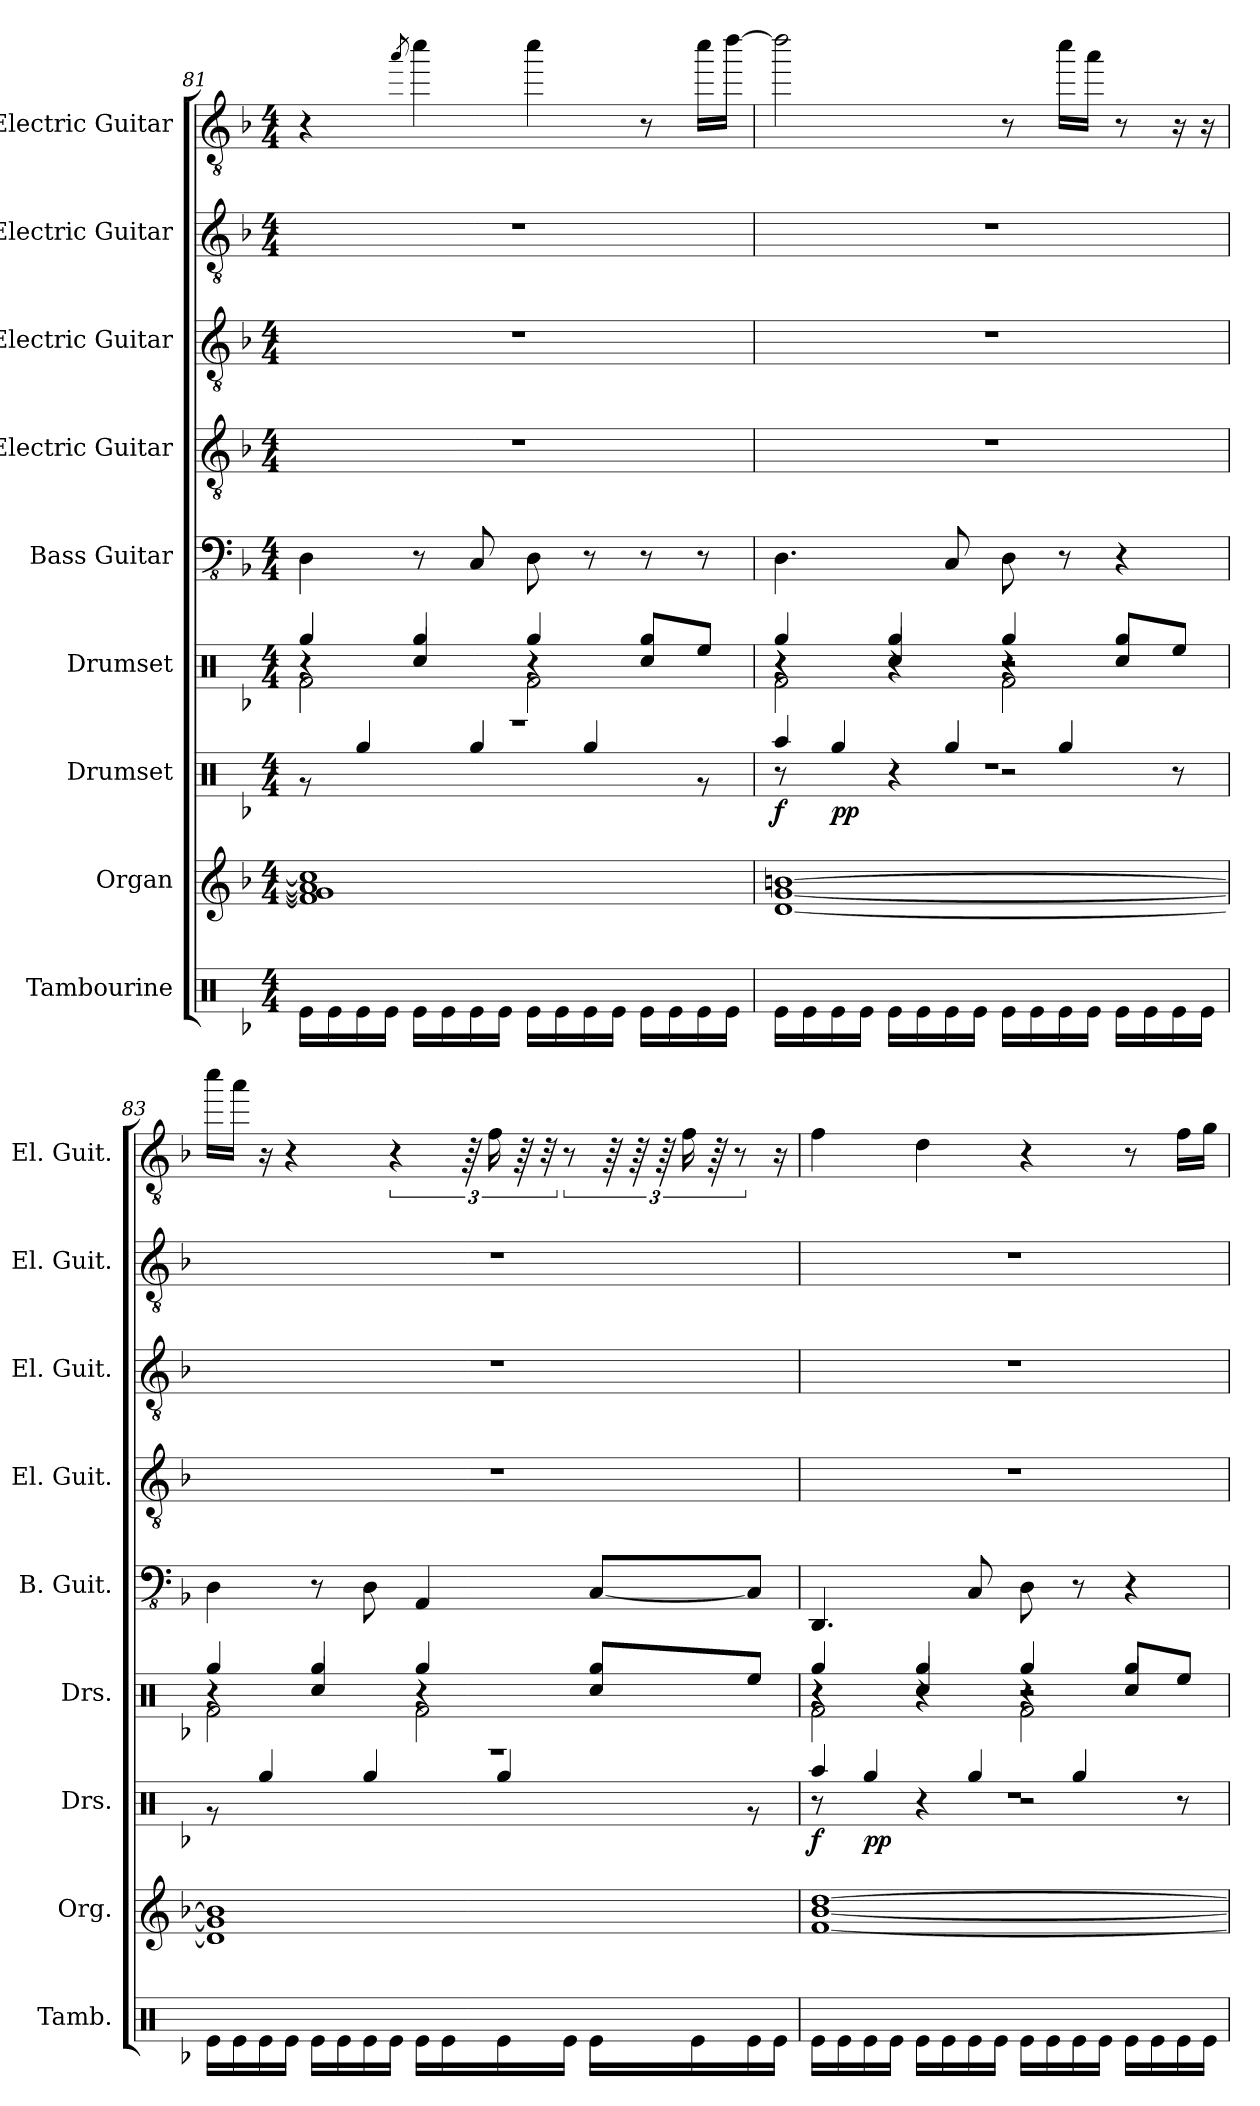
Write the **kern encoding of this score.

**kern	**kern	**kern	**dynam	**kern	**kern	**kern	**kern	**kern	**kern
*part9	*part8	*part7	*part7	*part6	*part5	*part4	*part3	*part2	*part1
*staff9	*staff8	*staff7	*staff7	*staff6	*staff5	*staff4	*staff3	*staff2	*staff1
*I"Tambourine	*I"Organ	*I"Drumset	*	*I"Drumset	*I"Bass Guitar	*I"Electric Guitar	*I"Electric Guitar	*I"Electric Guitar	*I"Electric Guitar
*I'Tamb.	*I'Org.	*I'Drs.	*	*I'Drs.	*I'B. Guit.	*I'El. Guit.	*I'El. Guit.	*I'El. Guit.	*I'El. Guit.
*clefX	*clefG2	*clefX	*	*clefX	*clefFv4	*clefGv2	*clefGv2	*clefGv2	*clefGv2
*k[b-]	*k[b-]	*k[b-]	*	*k[b-]	*k[b-]	*k[b-]	*k[b-]	*k[b-]	*k[b-]
*M4/4	*M4/4	*M4/4	*	*M4/4	*M4/4	*M4/4	*M4/4	*M4/4	*M4/4
=81	=81	=81	=81	=81	=81	=81	=81	=81	=81
*	*	*^	*	*^	*	*	*	*	*
*	*	*	*	*	*	*^	*	*	*	*	*
16Re\LL	1f] 1g] 1a] 1cc]	1r	8r	.	4r	2Rf\	4Rgg/	4DD\	1r	1r	1r	4r
16Re\	.	.	.	.	.	.	.	.	.	.	.	.
16Re\	.	.	4Rgg/	.	.	.	.	.	.	.	.	.
16Re\JJ	.	.	.	.	.	.	.	.	.	.	.	.
.	.	.	.	.	.	.	.	.	.	.	.	8qaa/
16Re\LL	.	.	.	.	4Rcc/	.	4Rgg/	8r	.	.	.	4ccc\
16Re\	.	.	.	.	.	.	.	.	.	.	.	.
16Re\	.	.	4Rgg/	.	.	.	.	8CC/	.	.	.	.
16Re\JJ	.	.	.	.	.	.	.	.	.	.	.	.
16Re\LL	.	.	.	.	4r	2Rf\	4Rgg/	8DD\	.	.	.	4ccc\
16Re\	.	.	.	.	.	.	.	.	.	.	.	.
16Re\	.	.	4Rgg/	.	.	.	.	8r	.	.	.	.
16Re\JJ	.	.	.	.	.	.	.	.	.	.	.	.
16Re\LL	.	.	.	.	4Rcc/	.	8Rgg/L	8r	.	.	.	8r
16Re\	.	.	.	.	.	.	.	.	.	.	.	.
16Re\	.	.	8r	.	.	.	8Ree/J	8r	.	.	.	16ccc\LL
16Re\JJ	.	.	.	.	.	.	.	.	.	.	.	[16ddd\JJ
!!LO:PB:g=z
=82	=82	=82	=82	=82	=82	=82	=82	=82	=82	=82	=82	=82
*	*	*	*^	*	*	*	*^	*	*	*	*	*
!	!	!	!	!	!LO:DY:b	!	!	!	!	!	!	!	!	!
16Re\LL	[1d [1g [1bn	1r	8r	4Raa/	f	4r	2Rf\	4Rgg/	4r	4.DD\	1r	1r	1r	2ddd\]
16Re\	.	.	.	.	.	.	.	.	.	.	.	.	.	.
!	!	!	!	!	!LO:DY:b	!	!	!	!	!	!	!	!	!
16Re\	.	.	4Rgg/	.	pp	.	.	.	.	.	.	.	.	.
16Re\JJ	.	.	.	.	.	.	.	.	.	.	.	.	.	.
16Re\LL	.	.	.	4r	.	4Rcc/	.	4Rgg/	4r	.	.	.	.	.
16Re\	.	.	.	.	.	.	.	.	.	.	.	.	.	.
16Re\	.	.	4Rgg/	.	.	.	.	.	.	8CC/	.	.	.	.
16Re\JJ	.	.	.	.	.	.	.	.	.	.	.	.	.	.
16Re\LL	.	.	.	2r	.	4r	2Rf\	4Rgg/	2r	8DD\	.	.	.	8r
16Re\	.	.	.	.	.	.	.	.	.	.	.	.	.	.
16Re\	.	.	4Rgg/	.	.	.	.	.	.	8r	.	.	.	16ccc\LL
16Re\JJ	.	.	.	.	.	.	.	.	.	.	.	.	.	16aa\JJ
16Re\LL	.	.	.	.	.	4Rcc/	.	8Rgg/L	.	4r	.	.	.	8r
16Re\	.	.	.	.	.	.	.	.	.	.	.	.	.	.
16Re\	.	.	8r	.	.	.	.	8Ree/J	.	.	.	.	.	16r
16Re\JJ	.	.	.	.	.	.	.	.	.	.	.	.	.	16r
*	*	*	*v	*v	*	*	*	*	*	*	*	*	*	*
*	*	*	*	*	*	*	*v	*v	*	*	*	*	*
=83	=83	=83	=83	=83	=83	=83	=83	=83	=83	=83	=83	=83
16Re\LL	1d] 1g] 1b]	1r	8r	.	4r	2Rf\	4Rgg/	4DD\	1r	1r	1r	16ccc\LL
16Re\	.	.	.	.	.	.	.	.	.	.	.	16aa\JJ
16Re\	.	.	4Rgg/	.	.	.	.	.	.	.	.	16r
16Re\JJ	.	.	.	.	.	.	.	.	.	.	.	4r
16Re\LL	.	.	.	.	4Rcc/	.	4Rgg/	8r	.	.	.	.
16Re\	.	.	.	.	.	.	.	.	.	.	.	.
16Re\	.	.	4Rgg/	.	.	.	.	8DD\	.	.	.	.
16Re\JJ	.	.	.	.	.	.	.	.	.	.	.	6r
16Re\LL	.	.	.	.	4r	2Rf\	4Rgg/	4AAA/	.	.	.	.
16Re\	.	.	.	.	.	.	.	.	.	.	.	.
.	.	.	.	.	.	.	.	.	.	.	.	96r
.	.	.	.	.	.	.	.	.	.	.	.	24f\
16Re\	.	.	4Rgg/	.	.	.	.	.	.	.	.	.
.	.	.	.	.	.	.	.	.	.	.	.	96r
.	.	.	.	.	.	.	.	.	.	.	.	48r
16Re\JJ	.	.	.	.	.	.	.	.	.	.	.	12r
16Re\LL	.	.	.	.	4Rcc/	.	8Rgg/L	[8CC/L	.	.	.	.
.	.	.	.	.	.	.	.	.	.	.	.	96r
.	.	.	.	.	.	.	.	.	.	.	.	96r
.	.	.	.	.	.	.	.	.	.	.	.	96r
.	.	.	.	.	.	.	.	.	.	.	.	24f\
16Re\	.	.	.	.	.	.	.	.	.	.	.	.
.	.	.	.	.	.	.	.	.	.	.	.	96r
.	.	.	.	.	.	.	.	.	.	.	.	12r
16Re\	.	.	8r	.	.	.	8Ree/J	8CC/J]	.	.	.	.
16Re\JJ	.	.	.	.	.	.	.	.	.	.	.	16r
!!LO:PB:g=z
=84	=84	=84	=84	=84	=84	=84	=84	=84	=84	=84	=84	=84
*	*	*	*^	*	*	*	*^	*	*	*	*	*
!	!	!	!	!	!LO:DY:b	!	!	!	!	!	!	!	!	!
16Re\LL	[1f [1b- [1dd	1r	8r	4Raa/	f	4r	2Rf\	4Rgg/	4r	4.DDD/	1r	1r	1r	4f\
16Re\	.	.	.	.	.	.	.	.	.	.	.	.	.	.
!	!	!	!	!	!LO:DY:b	!	!	!	!	!	!	!	!	!
16Re\	.	.	4Rgg/	.	pp	.	.	.	.	.	.	.	.	.
16Re\JJ	.	.	.	.	.	.	.	.	.	.	.	.	.	.
16Re\LL	.	.	.	4r	.	4Rcc/	.	4Rgg/	4r	.	.	.	.	4d\
16Re\	.	.	.	.	.	.	.	.	.	.	.	.	.	.
16Re\	.	.	4Rgg/	.	.	.	.	.	.	8CC/	.	.	.	.
16Re\JJ	.	.	.	.	.	.	.	.	.	.	.	.	.	.
16Re\LL	.	.	.	2r	.	4r	2Rf\	4Rgg/	2r	8DD\	.	.	.	4r
16Re\	.	.	.	.	.	.	.	.	.	.	.	.	.	.
16Re\	.	.	4Rgg/	.	.	.	.	.	.	8r	.	.	.	.
16Re\JJ	.	.	.	.	.	.	.	.	.	.	.	.	.	.
16Re\LL	.	.	.	.	.	4Rcc/	.	8Rgg/L	.	4r	.	.	.	8r
16Re\	.	.	.	.	.	.	.	.	.	.	.	.	.	.
16Re\	.	.	8r	.	.	.	.	8Ree/J	.	.	.	.	.	16f\LL
16Re\JJ	.	.	.	.	.	.	.	.	.	.	.	.	.	16g\JJ
*	*	*v	*v	*v	*	*	*	*	*	*	*	*	*	*
*	*	*	*	*v	*v	*v	*v	*	*	*	*	*
=	=	=	=	=	=	=	=	=	=
*-	*-	*-	*-	*-	*-	*-	*-	*-	*-
